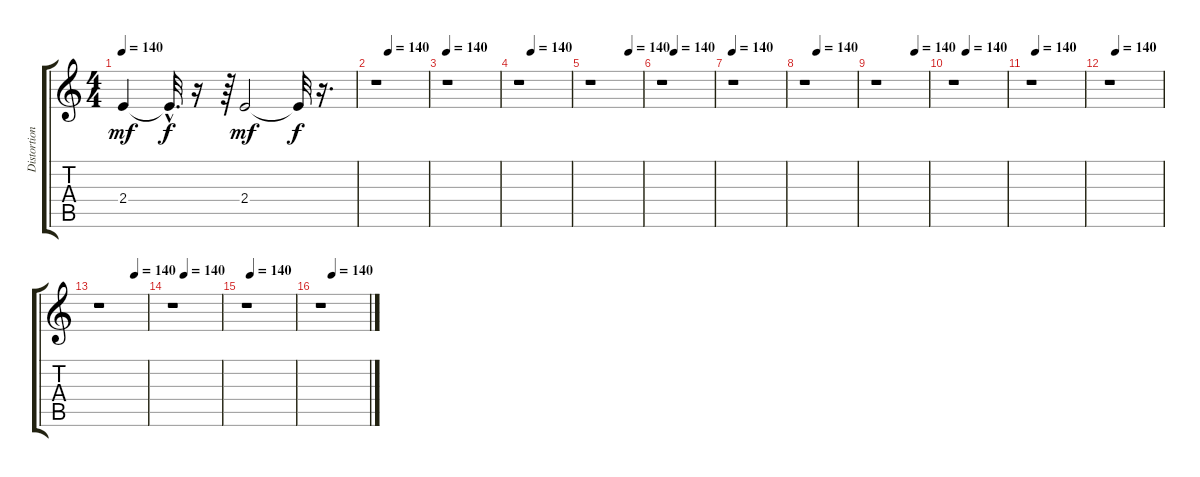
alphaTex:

\track ("Distortion" "Distortion") {instrument distortionguitar}
\staff {score tabs}
\tuning (E4 B3 G3 D3 A2 E2) {hide}
\ts (4 4)
\tempo 140
\clef g2
\ks c
2.4.4{dy mf} 2.4{hac t}.32{d dy f} r.16 r.64 2.4.2{dy mf} 2.4{t}.32{dy f} r.16{d} |
\tempo (140 0.25)
r.1 |
\tempo 140
r.1 |
\tempo (140 0.25)
r.1 |
\tempo (140 0.75)
r.1 |
\tempo (140 0.25)
r.1 |
\tempo 140
r.1 |
\tempo (140 0.25)
r.1 |
\tempo (140 0.75)
r.1 |
\tempo (140 0.25)
r.1 |
\tempo (140 0.09375)
r.1 |
\tempo (140 0.125)
r.1 |
\tempo (140 0.75)
r.1 |
\tempo (140 0.25)
r.1 |
\tempo (140 0.09375)
r.1 |
\tempo (140 0.25)
r.1
